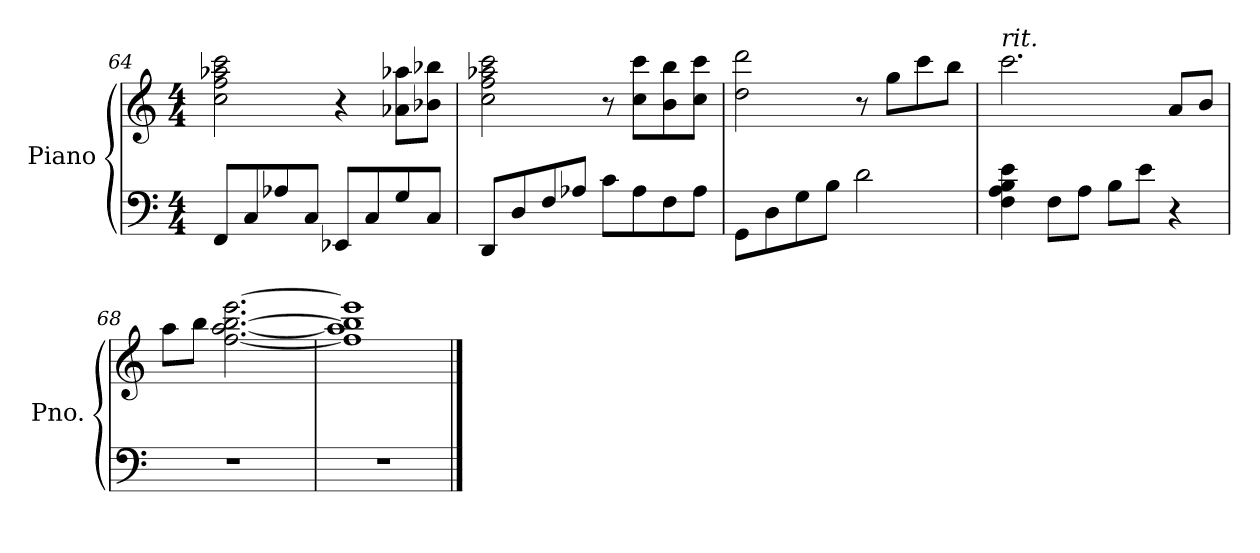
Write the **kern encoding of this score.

**kern	**kern
*part1	*part1
*staff2	*staff1
*I"Piano	*
*I'Pno.	*
*clefF4	*clefG2
*k[]	*k[]
*M4/4	*M4/4
=64	=64
8FF/L	2cc\ 2ff\ 2aa-X\ 2ccc\
8C/	.
8A-X/	.
8C/J	.
8EE-X/L	4r
8C/	.
8G/	8a-X\ 8aa-X\L
8C/J	8b-X\ 8bb-X\J
!!LO:LB:g=z
=65	=65
8DD/L	2cc\ 2ff\ 2aa-X\ 2ccc\
8D/	.
8F/	.
8A-X/J	.
8c\L	8r
8A-\	8cc\ 8ccc\L
8F\	8b\ 8bb\
8A-\J	8cc\ 8ccc\J
=66	=66
8GG\L	2dd\ 2ddd\
8D\	.
8G\	.
8B\J	.
2d\	8r
.	8gg\L
.	8ccc\
.	8bb\J
=67	=67
!	!LO:TX:a:i:t=rit.
4F\ 4A\ 4B\ 4e\	2.ccc\
8F\L	.
8A\J	.
8B\L	.
8e\J	.
4r	8a/L
.	8b/J
=68	=68
1r	8aa\L
.	8bb\J
.	[2.ff\ [2.aa\ [2.bb\ [2.eee\
=69	=69
1r	1ff] 1aa] 1bb] 1eee]
==	==
*-	*-
